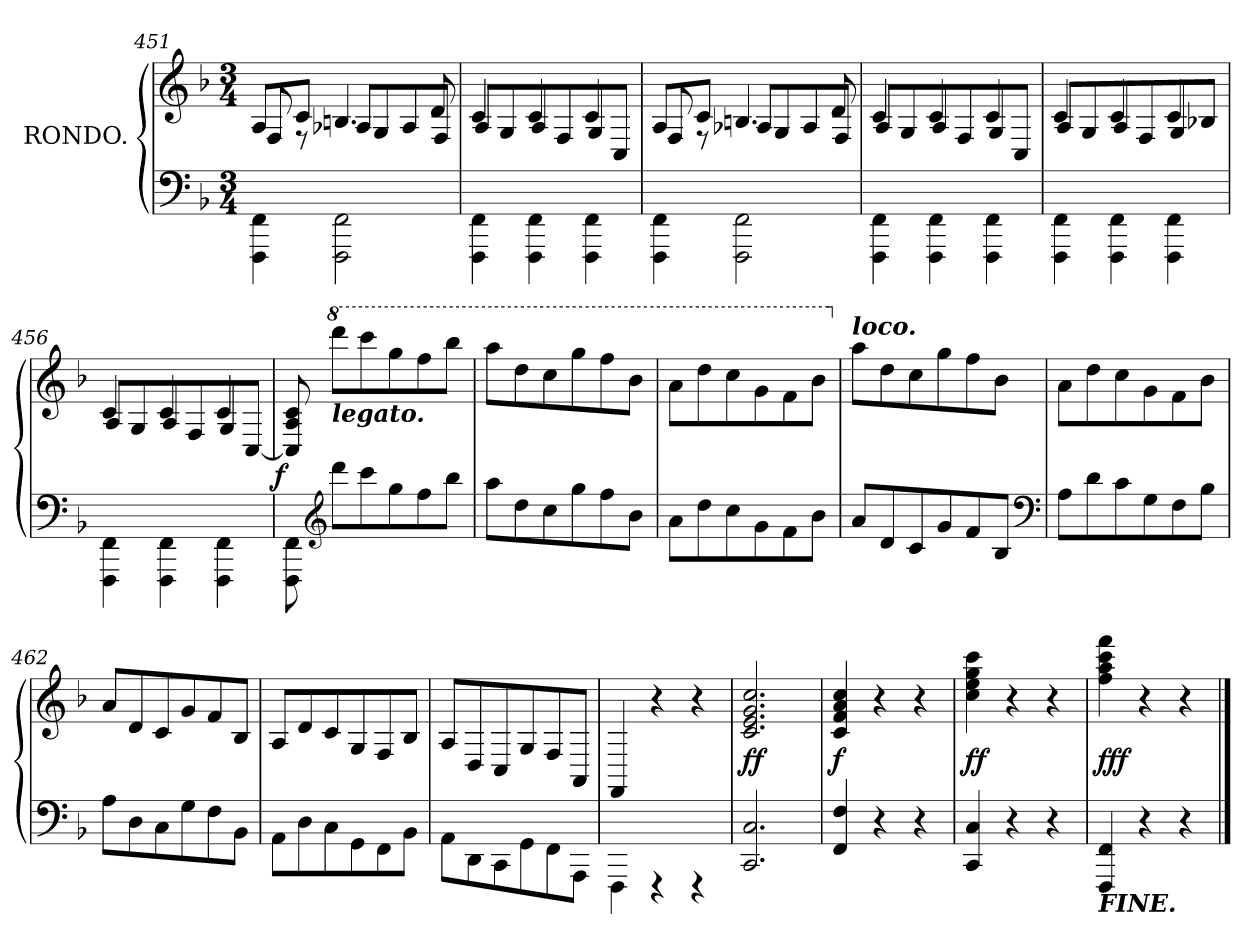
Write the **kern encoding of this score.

**kern	**kern	**dynam
*part1	*part1	*part1
*staff2	*staff1	*staff1/2
*I"RONDO.	*	*
*clefF4	*clefG2	*
*k[b-]	*k[b-]	*
*M3/4	*M3/4	*
=451	=451	=451
*	*^	*
4FFF\ 4FF\	8AL	8F/	.
.	8cJ	8r	.
2FFF\ 2FF\	4.Bn	8A-XL	.
.	.	8G/	.
.	.	8A-/	.
.	8d	8F/J	.
=452	=452	=452	=452
4FFF\ 4FF\	4c	8A/L	.
.	.	8G/	.
4FFF\ 4FF\	4c	8A/	.
.	.	8F/	.
4FFF\ 4FF\	4c	8G/	.
.	.	8C/J	.
=453	=453	=453	=453
4FFF\ 4FF\	8AL	8F/	.
.	8cJ	8r	.
2FFF\ 2FF\	4.Bn	8A-XL	.
.	.	8G/	.
.	.	8A-/	.
.	8d	8F/J	.
=454	=454	=454	=454
4FFF\ 4FF\	4c	8A/L	.
.	.	8G/	.
4FFF\ 4FF\	4c	8A/	.
.	.	8F/	.
4FFF\ 4FF\	4c	8G/	.
.	.	8C/J	.
=455	=455	=455	=455
4FFF\ 4FF\	4c	8A/L	.
.	.	8G/	.
4FFF\ 4FF\	4c	8A/	.
.	.	8F/	.
4FFF\ 4FF\	4c	8G/	.
.	.	8B-XJ	.
=456	=456	=456	=456
4FFF\ 4FF\	4c	8A/L	.
.	.	8G/	.
4FFF\ 4FF\	4c	8A/	.
.	.	8F/	.
4FFF\ 4FF\	4c	8G/	.
.	.	[8C/J	.
=457	=457	=457	=457
!	!	!	!LO:DY:rj
*	*v	*v	*
8FFF\ 8FF\	8C]/ 8A/ 8c/	f
*clefG2	*	*
*	*8va	*
!	!LO:TX:b:Bi:t=legato.	!
8dddL	8ddddL	.
8ccc	8cccc	.
8gg	8ggg	.
8ff	8fff	.
8bb-J	8bbb-J	.
=458	=458	=458
8aaL	8aaaL	.
8dd	8ddd	.
8cc	8ccc	.
8gg	8ggg	.
8ff	8fff	.
8b-J	8bb-J	.
=459	=459	=459
8a\L	8aa\L	.
8dd\	8ddd\	.
8cc\	8ccc\	.
8g\	8gg\	.
8f\	8ff\	.
8b-\J	8bb-\J	.
=460	=460	=460
*	*X8va	*
!	!LO:TX:a:Bi:t=loco.	!
8aL	8aaL	.
8d	8dd	.
8c	8cc	.
8g	8gg	.
8f	8ff	.
8B-J	8b-J	.
*clefF4	*	*
=461	=461	=461
8AL	8a\L	.
8d	8dd\	.
8c	8cc\	.
8G	8g\	.
8F	8f\	.
8B-J	8b-\J	.
=462	=462	=462
8AL	8aL	.
8D	8d	.
8C	8c	.
8G	8g	.
8F	8f	.
8BB-J	8B-J	.
=463	=463	=463
8AA\L	8A/L	.
8D	8d	.
8C	8c	.
8GG\	8G/	.
8FF\	8F/	.
8BB-\J	8B-/J	.
=464	=464	=464
8AA\L	8A/L	.
8DD\	8D/	.
8CC\	8C/	.
8GG\	8G/	.
8FF\	8F/	.
8AAA\J	8AA/J	.
=465	=465	=465
4FFF\	4FF/	.
4rFFF	4r	.
4rFFF	4r	.
=466	=466	=466
2.CC 2.C	2.c 2.e 2.g 2.cc	ff
=467	=467	=467
4FF 4F	4c 4f 4a 4cc	f
4r	4r	.
4r	4r	.
=468	=468	=468
4CC 4C	4cc 4ee 4gg 4ccc	ff
4r	4r	.
4r	4r	.
=469	=469	=469
!LO:TX:b:Bi:t=FINE.	!	!
4FFF 4FF	4ff 4aa 4ccc 4fff	fff
4r	4r	.
4r	4r	.
==	==	==
*-	*-	*-
